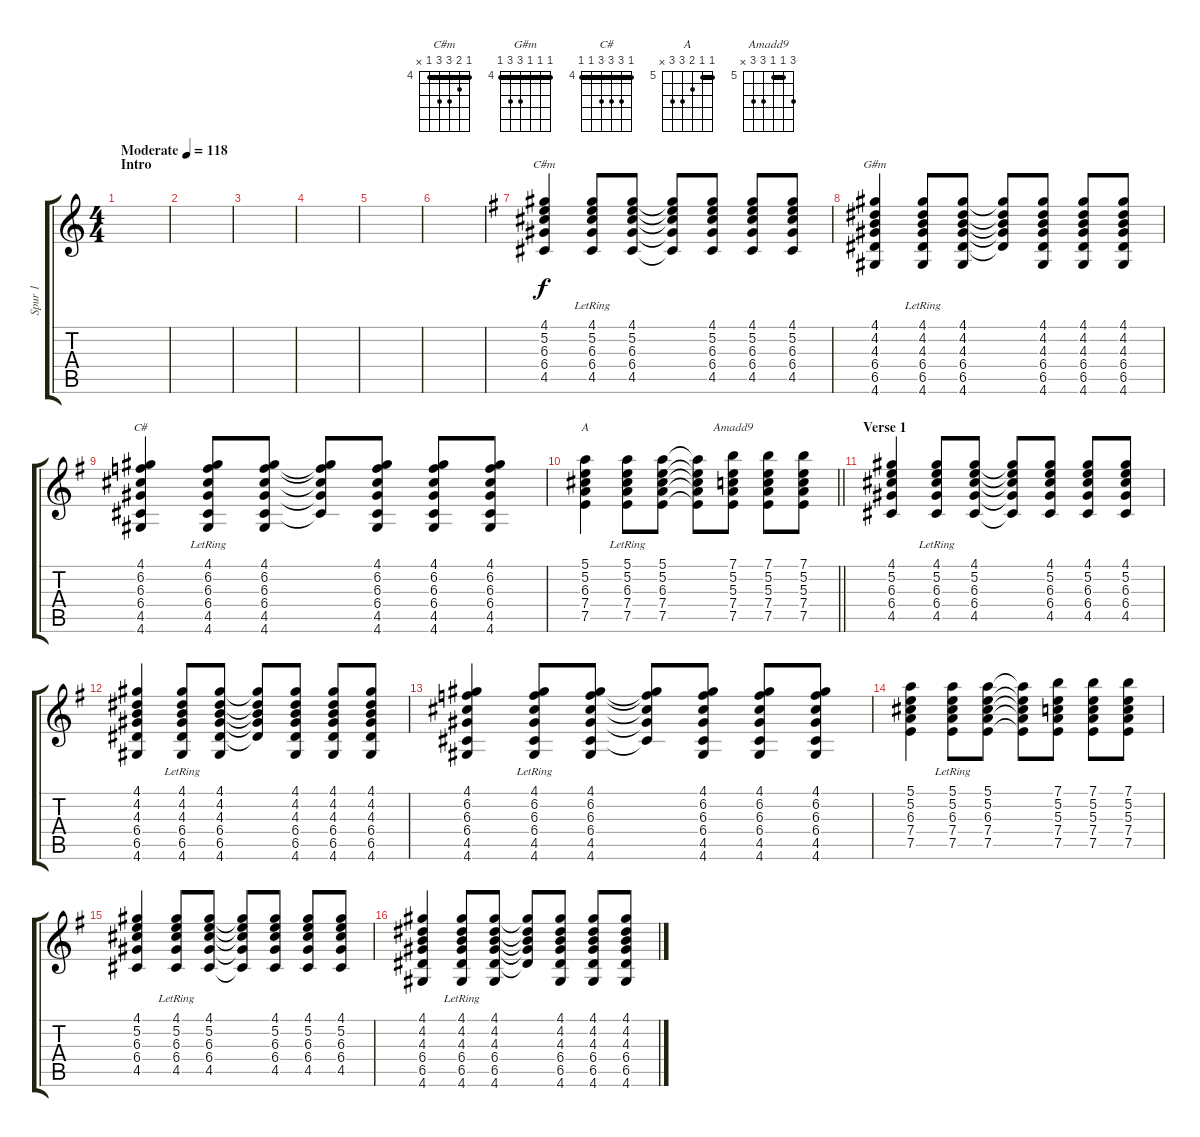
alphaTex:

\track ("Spur 1" "Spur 1") {mute instrument acousticguitarsteel}
\staff {score tabs}
\tuning (E4 B3 G3 D3 A2 E2) {hide}
\chord ("C#m" 4 5 6 6 4 x) {firstfret 4 barre 4}
\chord ("G#m" 4 4 4 6 6 4) {firstfret 4 barre 4}
\chord ("C#" 4 6 6 6 4 4) {firstfret 4 barre 4}
\chord ("A" 5 5 6 7 7 x) {firstfret 5 barre 5}
\chord ("Amadd9" 7 5 5 7 7 x) {firstfret 5 barre 5}
\ts (4 4)
\section ("" "Intro")
\tempo (118 "Moderate")
\clef g2
\ks c
|
|
|
|
|
|
\ks g
(4.1 5.2 6.3 6.4 4.5).4{ch "C#m"} (4.1 5.2 6.3 6.4{lr} 4.5).8 (4.1 5.2 6.3 6.4 4.5).8 (4.1{t} 5.2{t} 6.3{t} 6.4{t} 4.5{t}).8 (4.1 5.2 6.3 6.4 4.5).8 (4.1 5.2 6.3 6.4 4.5).8 (4.1 5.2 6.3 6.4 4.5).8 |
(4.1 4.2 4.3 6.4 6.5 4.6).4{ch "G#m"} (4.1 4.2 4.3 6.4{lr} 6.5 4.6).8 (4.1 4.2 4.3 6.4 6.5 4.6).8 (4.1{t} 4.2{t} 4.3{t} 6.4{t} 6.5{t}).8 (4.1 4.2 4.3 6.4 6.5 4.6).8 (4.1 4.2 4.3 6.4 6.5 4.6).8 (4.1 4.2 4.3 6.4 6.5 4.6).8 |
(4.1 6.2 6.3 6.4 4.5 4.6).4{ch "C#"} (4.1 6.2 6.3 6.4{lr} 4.5 4.6).8 (4.1 6.2 6.3 6.4 4.5 4.6).8 (4.1{t} 6.2{t} 6.3{t} 6.4{t} 4.5{t}).8 (4.1 6.2 6.3 6.4 4.5 4.6).8 (4.1 6.2 6.3 6.4 4.5 4.6).8 (4.1 6.2 6.3 6.4 4.5 4.6).8 |
\barLineRight lightlight
(5.1 5.2 6.3 7.4 7.5).4{ch "A"} (5.1 5.2 6.3 7.4{lr} 7.5).8 (5.1 5.2 6.3 7.4 7.5).8 (5.1{t} 5.2{t} 6.3{t} 7.4{t} 7.5{t}).8 (7.1 5.2 5.3 7.4 7.5).8{ch "Amadd9"} (7.1 5.2 5.3 7.4 7.5).8 (7.1 5.2 5.3 7.4 7.5).8 |
\section ("" "Verse 1")
(4.1 5.2 6.3 6.4 4.5).4 (4.1 5.2 6.3 6.4{lr} 4.5).8 (4.1 5.2 6.3 6.4 4.5).8 (4.1{t} 5.2{t} 6.3{t} 6.4{t} 4.5{t}).8 (4.1 5.2 6.3 6.4 4.5).8 (4.1 5.2 6.3 6.4 4.5).8 (4.1 5.2 6.3 6.4 4.5).8 |
(4.1 4.2 4.3 6.4 6.5 4.6).4 (4.1 4.2 4.3 6.4{lr} 6.5 4.6).8 (4.1 4.2 4.3 6.4 6.5 4.6).8 (4.1{t} 4.2{t} 4.3{t} 6.4{t} 6.5{t}).8 (4.1 4.2 4.3 6.4 6.5 4.6).8 (4.1 4.2 4.3 6.4 6.5 4.6).8 (4.1 4.2 4.3 6.4 6.5 4.6).8 |
(4.1 6.2 6.3 6.4 4.5 4.6).4 (4.1 6.2 6.3 6.4{lr} 4.5 4.6).8 (4.1 6.2 6.3 6.4 4.5 4.6).8 (4.1{t} 6.2{t} 6.3{t} 6.4{t} 4.5{t}).8 (4.1 6.2 6.3 6.4 4.5 4.6).8 (4.1 6.2 6.3 6.4 4.5 4.6).8 (4.1 6.2 6.3 6.4 4.5 4.6).8 |
(5.1 5.2 6.3 7.4 7.5).4 (5.1 5.2 6.3 7.4{lr} 7.5).8 (5.1 5.2 6.3 7.4 7.5).8 (5.1{t} 5.2{t} 6.3{t} 7.4{t} 7.5{t}).8 (7.1 5.2 5.3 7.4 7.5).8 (7.1 5.2 5.3 7.4 7.5).8 (7.1 5.2 5.3 7.4 7.5).8 |
(4.1 5.2 6.3 6.4 4.5).4 (4.1 5.2 6.3 6.4{lr} 4.5).8 (4.1 5.2 6.3 6.4 4.5).8 (4.1{t} 5.2{t} 6.3{t} 6.4{t} 4.5{t}).8 (4.1 5.2 6.3 6.4 4.5).8 (4.1 5.2 6.3 6.4 4.5).8 (4.1 5.2 6.3 6.4 4.5).8 |
(4.1 4.2 4.3 6.4 6.5 4.6).4 (4.1 4.2 4.3 6.4{lr} 6.5 4.6).8 (4.1 4.2 4.3 6.4 6.5 4.6).8 (4.1{t} 4.2{t} 4.3{t} 6.4{t} 6.5{t}).8 (4.1 4.2 4.3 6.4 6.5 4.6).8 (4.1 4.2 4.3 6.4 6.5 4.6).8 (4.1 4.2 4.3 6.4 6.5 4.6).8
